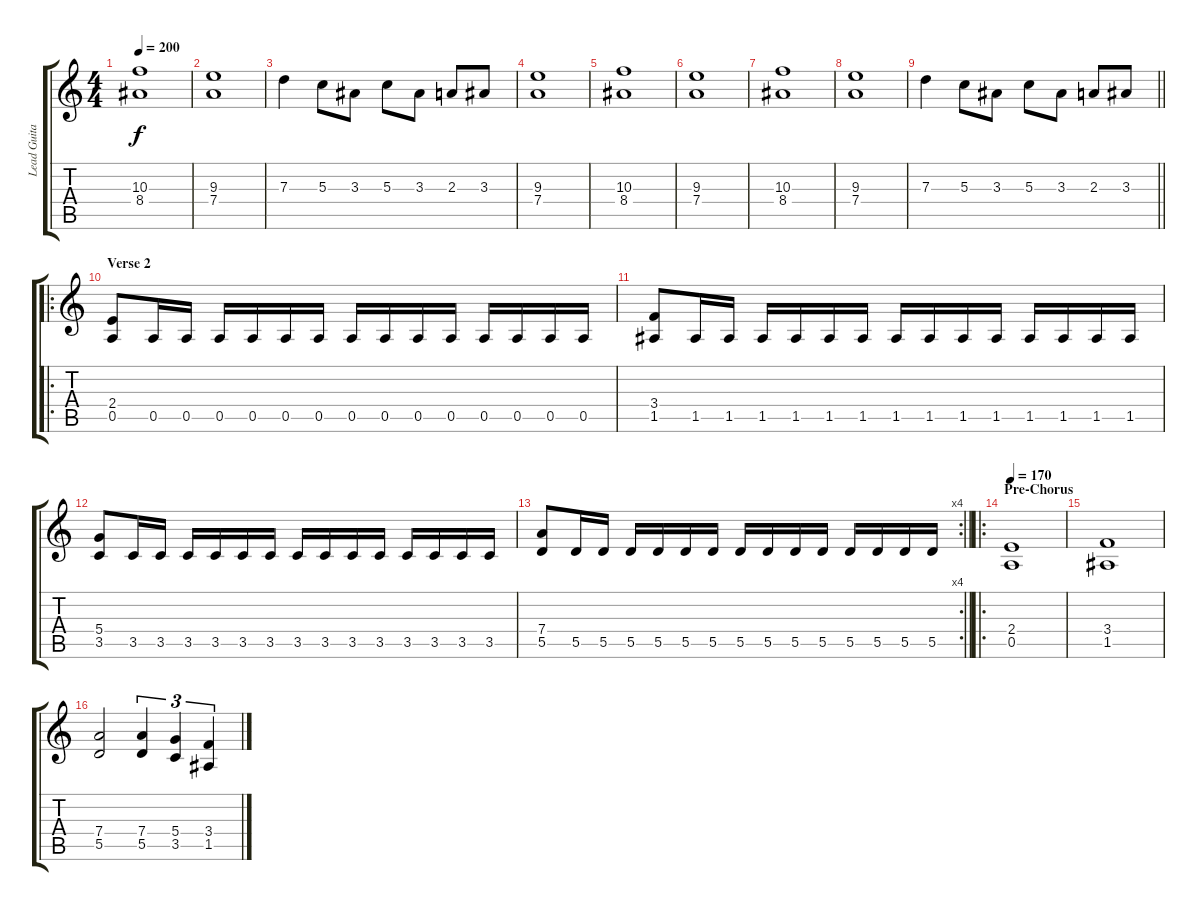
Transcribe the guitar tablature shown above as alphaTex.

\track ("Lead Guitar" "Lead Guita") {instrument distortionguitar}
\staff {score tabs}
\tuning (E4 B3 G3 D3 A2 E2) {hide}
\ts (4 4)
\tempo 200
\clef g2
\ks c
(10.3 8.4).1{dy f} |
(9.3 7.4).1 |
7.3.4 5.3.8 3.3.8 5.3.8 3.3.8 2.3.8 3.3.8 |
(9.3 7.4).1 |
(10.3 8.4).1 |
(9.3 7.4).1 |
(10.3 8.4).1 |
(9.3 7.4).1 |
\barLineRight lightlight
7.3.4 5.3.8 3.3.8 5.3.8 3.3.8 2.3.8 3.3.8 |
\ro
\section ("" "Verse 2")
(2.4 0.5).8 0.5.16 0.5.16 0.5.16 0.5.16 0.5.16 0.5.16 0.5.16 0.5.16 0.5.16 0.5.16 0.5.16 0.5.16 0.5.16 0.5.16 |
(3.4 1.5).8 1.5.16 1.5.16 1.5.16 1.5.16 1.5.16 1.5.16 1.5.16 1.5.16 1.5.16 1.5.16 1.5.16 1.5.16 1.5.16 1.5.16 |
(5.4 3.5).8 3.5.16 3.5.16 3.5.16 3.5.16 3.5.16 3.5.16 3.5.16 3.5.16 3.5.16 3.5.16 3.5.16 3.5.16 3.5.16 3.5.16 |
\rc 4
\barLineRight lightlight
(7.4 5.5).8 5.5.16 5.5.16 5.5.16 5.5.16 5.5.16 5.5.16 5.5.16 5.5.16 5.5.16 5.5.16 5.5.16 5.5.16 5.5.16 5.5.16 |
\ro
\section ("" "Pre-Chorus")
\tempo 170
(2.4 0.5).1 |
(3.4 1.5).1 |
(7.4 5.5).2 (7.4 5.5).4{tu (3 2)} (5.4 3.5).4{tu (3 2)} (3.4 1.5).4{tu (3 2)}
